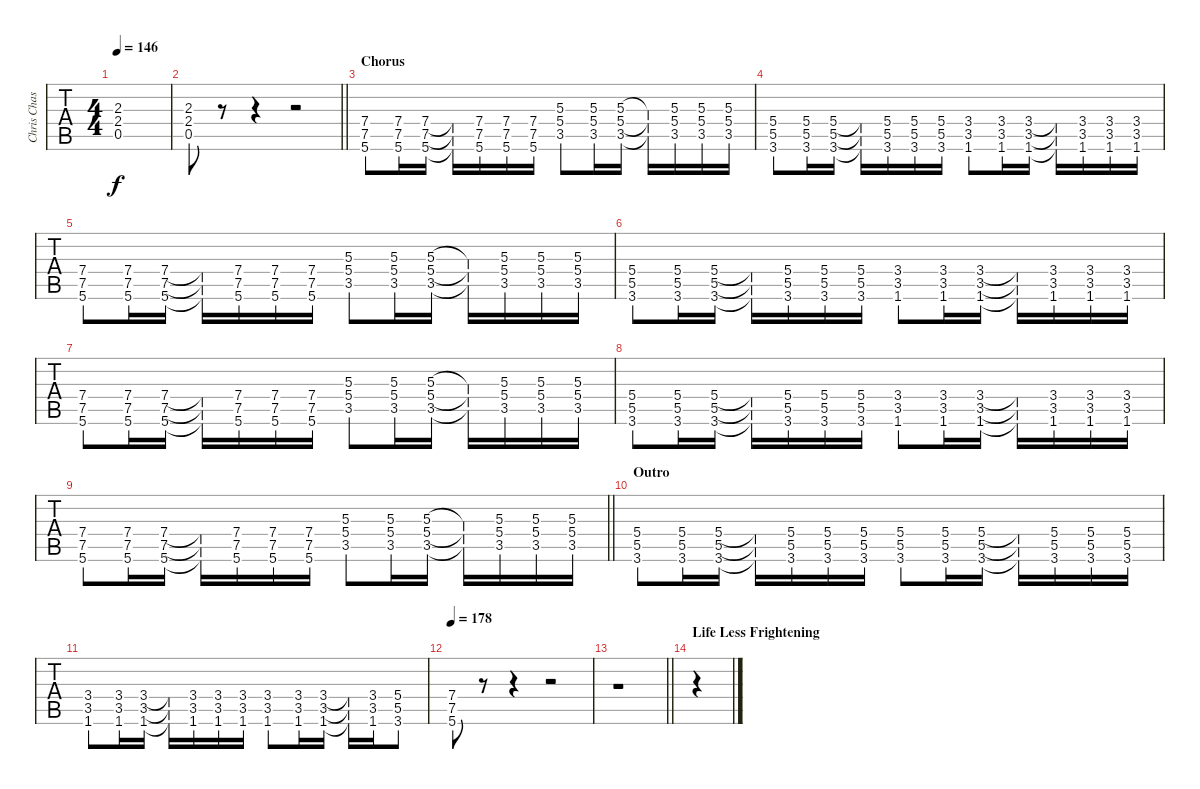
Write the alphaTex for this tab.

\track ("Chris Chasse - Guitar One" "Chris Chas") {instrument distortionguitar}
\staff {tabs}
\tuning (Eb4 Bb3 Gb3 Db3 Ab2 Eb2) {hide}
\ts (4 4)
\tempo 146
\clef g2
\ks c
(2.3 2.4 0.5).1{dy f} |
\barLineRight lightlight
(2.3 2.4 0.5).8 r.8 r.4 r.2 |
\section ("" "Chorus")
(7.4 7.5 5.6).8 (7.4 7.5 5.6).16 (7.4 7.5 5.6).16 (7.4{t} 7.5{t} 5.6{t}).16 (7.4 7.5 5.6).16 (7.4 7.5 5.6).16 (7.4 7.5 5.6).16 (5.3 5.4 3.5).8 (5.3 5.4 3.5).16 (5.3 5.4 3.5).16 (5.3{t} 5.4{t} 3.5{t}).16 (5.3 5.4 3.5).16 (5.3 5.4 3.5).16 (5.3 5.4 3.5).16 |
(5.4 5.5 3.6).8 (5.4 5.5 3.6).16 (5.4 5.5 3.6).16 (5.4{t} 5.5{t} 3.6{t}).16 (5.4 5.5 3.6).16 (5.4 5.5 3.6).16 (5.4 5.5 3.6).16 (3.4 3.5 1.6).8 (3.4 3.5 1.6).16 (3.4 3.5 1.6).16 (3.4{t} 3.5{t} 1.6{t}).16 (3.4 3.5 1.6).16 (3.4 3.5 1.6).16 (3.4 3.5 1.6).16 |
(7.4 7.5 5.6).8 (7.4 7.5 5.6).16 (7.4 7.5 5.6).16 (7.4{t} 7.5{t} 5.6{t}).16 (7.4 7.5 5.6).16 (7.4 7.5 5.6).16 (7.4 7.5 5.6).16 (5.3 5.4 3.5).8 (5.3 5.4 3.5).16 (5.3 5.4 3.5).16 (5.3{t} 5.4{t} 3.5{t}).16 (5.3 5.4 3.5).16 (5.3 5.4 3.5).16 (5.3 5.4 3.5).16 |
(5.4 5.5 3.6).8 (5.4 5.5 3.6).16 (5.4 5.5 3.6).16 (5.4{t} 5.5{t} 3.6{t}).16 (5.4 5.5 3.6).16 (5.4 5.5 3.6).16 (5.4 5.5 3.6).16 (3.4 3.5 1.6).8 (3.4 3.5 1.6).16 (3.4 3.5 1.6).16 (3.4{t} 3.5{t} 1.6{t}).16 (3.4 3.5 1.6).16 (3.4 3.5 1.6).16 (3.4 3.5 1.6).16 |
(7.4 7.5 5.6).8 (7.4 7.5 5.6).16 (7.4 7.5 5.6).16 (7.4{t} 7.5{t} 5.6{t}).16 (7.4 7.5 5.6).16 (7.4 7.5 5.6).16 (7.4 7.5 5.6).16 (5.3 5.4 3.5).8 (5.3 5.4 3.5).16 (5.3 5.4 3.5).16 (5.3{t} 5.4{t} 3.5{t}).16 (5.3 5.4 3.5).16 (5.3 5.4 3.5).16 (5.3 5.4 3.5).16 |
(5.4 5.5 3.6).8 (5.4 5.5 3.6).16 (5.4 5.5 3.6).16 (5.4{t} 5.5{t} 3.6{t}).16 (5.4 5.5 3.6).16 (5.4 5.5 3.6).16 (5.4 5.5 3.6).16 (3.4 3.5 1.6).8 (3.4 3.5 1.6).16 (3.4 3.5 1.6).16 (3.4{t} 3.5{t} 1.6{t}).16 (3.4 3.5 1.6).16 (3.4 3.5 1.6).16 (3.4 3.5 1.6).16 |
\barLineRight lightlight
(7.4 7.5 5.6).8 (7.4 7.5 5.6).16 (7.4 7.5 5.6).16 (7.4{t} 7.5{t} 5.6{t}).16 (7.4 7.5 5.6).16 (7.4 7.5 5.6).16 (7.4 7.5 5.6).16 (5.3 5.4 3.5).8 (5.3 5.4 3.5).16 (5.3 5.4 3.5).16 (5.3{t} 5.4{t} 3.5{t}).16 (5.3 5.4 3.5).16 (5.3 5.4 3.5).16 (5.3 5.4 3.5).16 |
\section ("" "Outro")
(5.4 5.5 3.6).8 (5.4 5.5 3.6).16 (5.4 5.5 3.6).16 (5.4{t} 5.5{t} 3.6{t}).16 (5.4 5.5 3.6).16 (5.4 5.5 3.6).16 (5.4 5.5 3.6).16 (5.4 5.5 3.6).8 (5.4 5.5 3.6).16 (5.4 5.5 3.6).16 (5.4{t} 5.5{t} 3.6{t}).16 (5.4 5.5 3.6).16 (5.4 5.5 3.6).16 (5.4 5.5 3.6).16 |
(3.4 3.5 1.6).8 (3.4 3.5 1.6).16 (3.4 3.5 1.6).16 (3.4{t} 3.5{t} 1.6{t}).16 (3.4 3.5 1.6).16 (3.4 3.5 1.6).16 (3.4 3.5 1.6).16 (3.4 3.5 1.6).8 (3.4 3.5 1.6).16 (3.4 3.5 1.6).16 (3.4{t} 3.5{t} 1.6{t}).16 (3.4 3.5 1.6).16 (5.4 5.5 3.6).8 |
\tempo 178
(7.4 7.5 5.6).8 r.8 r.4 r.2 |
\barLineRight lightlight
r.1 |
\section ("" "Life Less Frightening")
